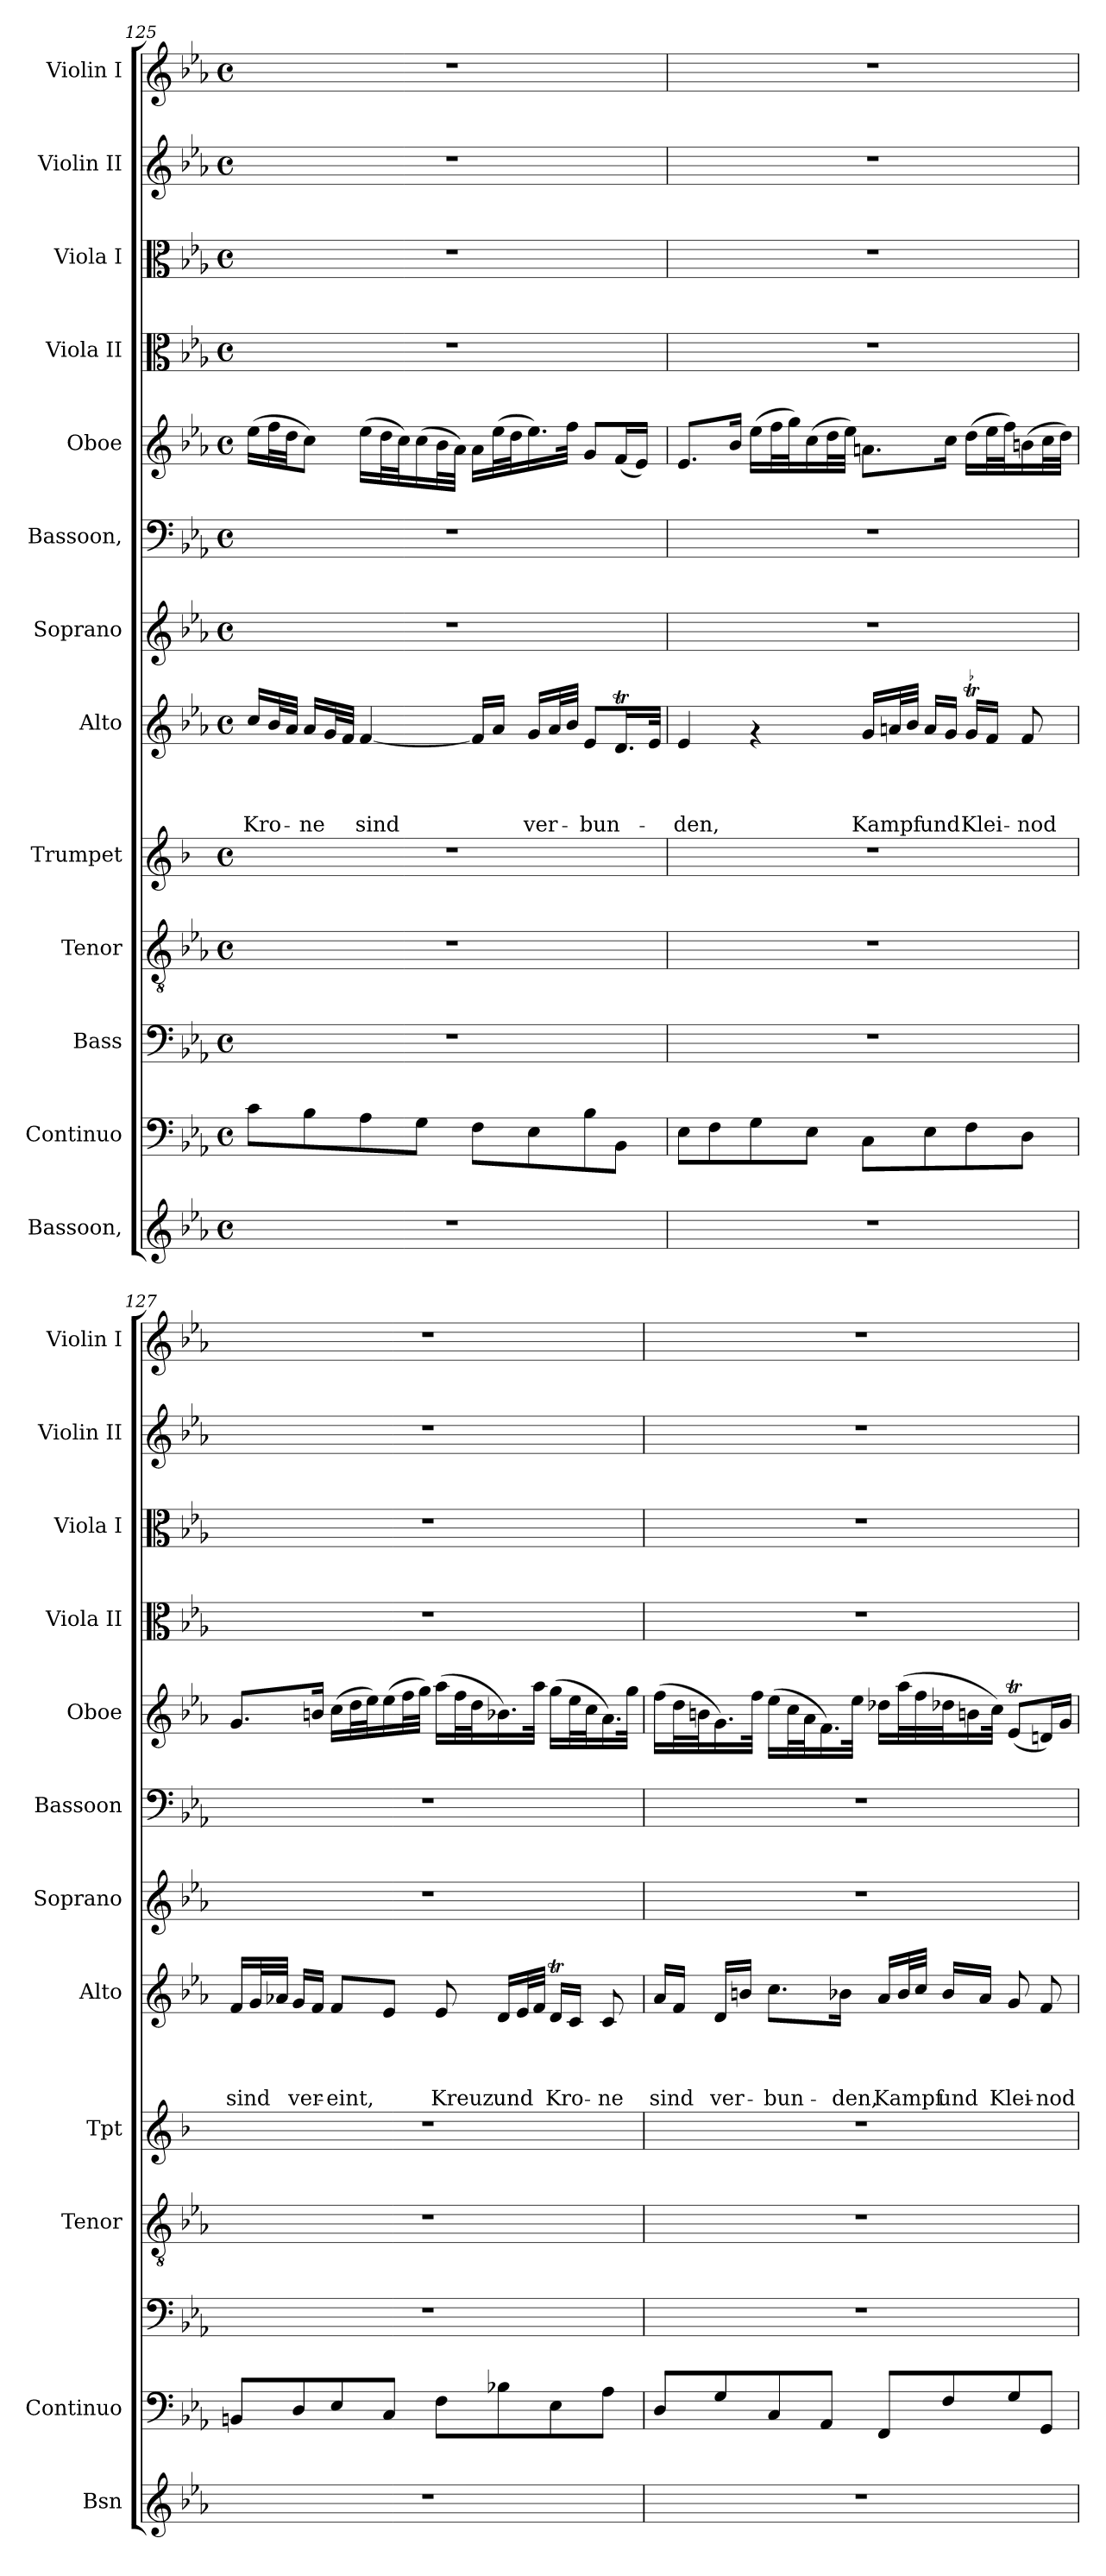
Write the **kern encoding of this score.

**kern	**kern	**kern	**kern	**kern	**kern	**text	**text	**text	**text	**kern	**kern	**kern	**kern	**kern	**kern	**kern
*part13	*part12	*part11	*part10	*part9	*part8	*part8	*part8	*part8	*part8	*part7	*part6	*part5	*part4	*part3	*part2	*part1
*staff13	*staff12	*staff11	*staff10	*staff9	*staff8	*staff8	*staff8	*staff8	*staff8	*staff7	*staff6	*staff5	*staff4	*staff3	*staff2	*staff1
*I"Bassoon,	*I"Continuo	*I"Bass	*I"Tenor	*I"Trumpet	*I"Alto	*	*	*	*	*I"Soprano	*I"Bassoon,	*I"Oboe	*I"Viola II	*I"Viola I	*I"Violin II	*I"Violin I
*I'Bsn	*I'Continuo	*	*I'Tenor	*I'Tpt	*I'Alto	*	*	*	*	*I'Soprano	*I'Bassoon	*I'Oboe	*I'Viola II	*I'Viola I	*I'Violin II	*I'Violin I
!!LO:LB:g=z
*clefG2	*clefF4	*clefF4	*clefGv2	*clefG2	*clefG2	*	*	*	*	*clefG2	*clefF4	*clefG2	*clefC3	*clefC3	*clefG2	*clefG2
*	*	*	*	*ITrd1c2	*	*	*	*	*	*	*	*	*	*	*	*
*k[b-e-a-]	*k[b-e-a-]	*k[b-e-a-]	*k[b-e-a-]	*k[b-e-a-]	*k[b-e-a-]	*	*	*	*	*k[b-e-a-]	*k[b-e-a-]	*k[b-e-a-]	*k[b-e-a-]	*k[b-e-a-]	*k[b-e-a-]	*k[b-e-a-]
*E-:	*E-:	*E-:	*E-:	*E-:	*E-:	*	*	*	*	*E-:	*E-:	*E-:	*E-:	*E-:	*E-:	*E-:
*M4/4	*M4/4	*M4/4	*M4/4	*M4/4	*M4/4	*	*	*	*	*M4/4	*M4/4	*M4/4	*M4/4	*M4/4	*M4/4	*M4/4
*met(c)	*met(c)	*met(c)	*met(c)	*met(c)	*met(c)	*	*	*	*	*met(c)	*met(c)	*met(c)	*met(c)	*met(c)	*met(c)	*met(c)
=125	=125	=125	=125	=125	=125	=125	=125	=125	=125	=125	=125	=125	=125	=125	=125	=125
!	!	!	!	!	!	!	!	!	!LO:LY:b	!	!	!	!	!	!	!
1r	8c\L	1r	1r	1r	16cc/LL	.	.	.	Kro-	1r	1r	(>16ee-\LL	1r	1r	1r	1r
.	.	.	.	.	32b-/L	.	.	.	.	.	.	32ff\L	.	.	.	.
.	.	.	.	.	32a-/JJJ	.	.	.	.	.	.	32dd\JJ	.	.	.	.
!	!	!	!	!	!	!	!	!	!LO:LY:b	!	!	!	!	!	!	!
.	8B-\	.	.	.	16a-/LL	.	.	.	-ne	.	.	8cc\J)	.	.	.	.
.	.	.	.	.	32g/L	.	.	.	.	.	.	.	.	.	.	.
.	.	.	.	.	32f/JJJ	.	.	.	.	.	.	.	.	.	.	.
!	!	!	!	!	!	!	!	!	!LO:LY:b	!	!	!	!	!	!	!
.	8A-\	.	.	.	[<4f/	.	.	.	sind	.	.	(>16ee-\LL	.	.	.	.
.	.	.	.	.	.	.	.	.	.	.	.	32dd\L	.	.	.	.
.	.	.	.	.	.	.	.	.	.	.	.	32cc\J)	.	.	.	.
.	8G\J	.	.	.	.	.	.	.	.	.	.	(>16cc\	.	.	.	.
.	.	.	.	.	.	.	.	.	.	.	.	32b-\L	.	.	.	.
.	.	.	.	.	.	.	.	.	.	.	.	32a-\JJJ)	.	.	.	.
.	8F\L	.	.	.	16f/LL]	.	.	.	.	.	.	16a-\LL	.	.	.	.
.	.	.	.	.	16a-/JJ	.	.	.	.	.	.	(>32ee-\L	.	.	.	.
.	.	.	.	.	.	.	.	.	.	.	.	32dd\J	.	.	.	.
!	!	!	!	!	!	!	!	!	!LO:LY:b	!	!	!	!	!	!	!
.	8E-\	.	.	.	16g/LL	.	.	.	ver-	.	.	16.ee-\)	.	.	.	.
.	.	.	.	.	32a-/L	.	.	.	.	.	.	.	.	.	.	.
.	.	.	.	.	32b-/JJJ	.	.	.	.	.	.	32ff\JJk	.	.	.	.
!	!	!	!	!	!	!	!	!	!LO:LY:b	!	!	!	!	!	!	!
.	8B-\	.	.	.	8e-/L	.	.	.	-bun-	.	.	8g/L	.	.	.	.
.	8BB-\J	.	.	.	16.dt/L	.	.	.	.	.	.	(<16f/L	.	.	.	.
.	.	.	.	.	.	.	.	.	.	.	.	16e-/JJ)	.	.	.	.
.	.	.	.	.	32e-/JJk	.	.	.	.	.	.	.	.	.	.	.
=126	=126	=126	=126	=126	=126	=126	=126	=126	=126	=126	=126	=126	=126	=126	=126	=126
!	!	!	!	!	!	!	!	!	!LO:LY:b	!	!	!	!	!	!	!
1r	8E-\L	1r	1r	1r	4e-/	.	.	.	-den,	1r	1r	8.e-/L	1r	1r	1r	1r
.	8F\	.	.	.	.	.	.	.	.	.	.	.	.	.	.	.
.	.	.	.	.	.	.	.	.	.	.	.	16b-/Jk	.	.	.	.
.	8G\	.	.	.	4rf	.	.	.	.	.	.	(>16ee-\LL	.	.	.	.
.	.	.	.	.	.	.	.	.	.	.	.	32ff\L	.	.	.	.
.	.	.	.	.	.	.	.	.	.	.	.	32gg\J)	.	.	.	.
.	8E-\J	.	.	.	.	.	.	.	.	.	.	(>16cc\	.	.	.	.
.	.	.	.	.	.	.	.	.	.	.	.	32dd\L	.	.	.	.
.	.	.	.	.	.	.	.	.	.	.	.	32ee-\JJJ)	.	.	.	.
!	!	!	!	!	!	!	!	!	!LO:LY:b	!	!	!	!	!	!	!
.	8C\L	.	.	.	16g/LL	.	.	.	Kampf	.	.	8.an\L	.	.	.	.
.	.	.	.	.	32an/L	.	.	.	.	.	.	.	.	.	.	.
.	.	.	.	.	32b-/JJJ	.	.	.	.	.	.	.	.	.	.	.
!	!	!	!	!	!	!	!	!	!LO:LY:b	!	!	!	!	!	!	!
.	8E-\	.	.	.	16a/LL	.	.	.	und	.	.	.	.	.	.	.
.	.	.	.	.	16g/JJ	.	.	.	.	.	.	16cc\Jk	.	.	.	.
!	!	!	!	!	!	!	!	!	!LO:LY:b	!	!	!	!	!	!	!
.	8F\	.	.	.	16gt/LL	.	.	.	Klei-	.	.	(>16dd\LL	.	.	.	.
.	.	.	.	.	16f/JJ	.	.	.	.	.	.	32ee-\L	.	.	.	.
.	.	.	.	.	.	.	.	.	.	.	.	32ff\J)	.	.	.	.
!	!	!	!	!	!	!	!	!	!LO:LY:b	!	!	!	!	!	!	!
.	8D\J	.	.	.	8f/	.	.	.	-nod	.	.	(>16bn\	.	.	.	.
.	.	.	.	.	.	.	.	.	.	.	.	32cc\L	.	.	.	.
.	.	.	.	.	.	.	.	.	.	.	.	32dd\JJJ)	.	.	.	.
!!LO:PB:g=z
=127	=127	=127	=127	=127	=127	=127	=127	=127	=127	=127	=127	=127	=127	=127	=127	=127
!	!	!	!	!	!	!	!	!	!LO:LY:b	!	!	!	!	!	!	!
1r	8BBn/L	1r	1r	1r	16f/LL	.	.	.	sind	1r	1r	8.g/L	1r	1r	1r	1r
.	.	.	.	.	32g/L	.	.	.	.	.	.	.	.	.	.	.
.	.	.	.	.	32a-X/JJJ	.	.	.	.	.	.	.	.	.	.	.
!	!	!	!	!	!	!	!	!	!LO:LY:b	!	!	!	!	!	!	!
.	8D/	.	.	.	16g/LL	.	.	.	ver-	.	.	.	.	.	.	.
.	.	.	.	.	16f/JJ	.	.	.	.	.	.	16bn/Jk	.	.	.	.
!	!	!	!	!	!	!	!	!	!LO:LY:b	!	!	!	!	!	!	!
.	8E-/	.	.	.	8f/L	.	.	.	-eint,	.	.	(>16cc\LL	.	.	.	.
.	.	.	.	.	.	.	.	.	.	.	.	32dd\L	.	.	.	.
.	.	.	.	.	.	.	.	.	.	.	.	32ee-\J)	.	.	.	.
.	8C/J	.	.	.	8e-/J	.	.	.	.	.	.	(>16ee-\	.	.	.	.
.	.	.	.	.	.	.	.	.	.	.	.	32ff\L	.	.	.	.
.	.	.	.	.	.	.	.	.	.	.	.	32gg\JJJ)	.	.	.	.
!	!	!	!	!	!	!	!	!	!LO:LY:b	!	!	!	!	!	!	!
.	8F\L	.	.	.	8e-/	.	.	.	Kreuz	.	.	(>16aa-\LL	.	.	.	.
.	.	.	.	.	.	.	.	.	.	.	.	32ff\L	.	.	.	.
.	.	.	.	.	.	.	.	.	.	.	.	32dd\J	.	.	.	.
!	!	!	!	!	!	!	!	!	!LO:LY:b	!	!	!	!	!	!	!
.	8B-X\	.	.	.	16d/LL	.	.	.	und	.	.	16.b-X\)	.	.	.	.
.	.	.	.	.	32e-/L	.	.	.	.	.	.	.	.	.	.	.
.	.	.	.	.	32f/JJJ	.	.	.	.	.	.	32aa-\JJk	.	.	.	.
!	!	!	!	!	!	!	!	!	!LO:LY:b	!	!	!	!	!	!	!
.	8E-\	.	.	.	16dt/LL	.	.	.	Kro-	.	.	(>16gg\LL	.	.	.	.
.	.	.	.	.	16c/JJ	.	.	.	.	.	.	32ee-\L	.	.	.	.
.	.	.	.	.	.	.	.	.	.	.	.	32cc\J	.	.	.	.
!	!	!	!	!	!	!	!	!	!LO:LY:b	!	!	!	!	!	!	!
.	8A-\J	.	.	.	8c/	.	.	.	-ne	.	.	16.a-\)	.	.	.	.
.	.	.	.	.	.	.	.	.	.	.	.	32gg\JJk	.	.	.	.
=128	=128	=128	=128	=128	=128	=128	=128	=128	=128	=128	=128	=128	=128	=128	=128	=128
!	!	!	!	!	!	!	!	!	!LO:LY:b	!	!	!	!	!	!	!
1r	8D/L	1r	1r	1r	16a-/LL	.	.	.	sind	1r	1r	(>16ff\LL	1r	1r	1r	1r
.	.	.	.	.	16f/JJ	.	.	.	.	.	.	32dd\L	.	.	.	.
.	.	.	.	.	.	.	.	.	.	.	.	32bn\J	.	.	.	.
!	!	!	!	!	!	!	!	!	!LO:LY:b	!	!	!	!	!	!	!
.	8G/	.	.	.	16d/LL	.	.	.	ver-	.	.	16.g\)	.	.	.	.
.	.	.	.	.	16bn/JJ	.	.	.	.	.	.	.	.	.	.	.
.	.	.	.	.	.	.	.	.	.	.	.	32ff\JJk	.	.	.	.
!	!	!	!	!	!	!	!	!	!LO:LY:b	!	!	!	!	!	!	!
.	8C/	.	.	.	8.cc\L	.	.	.	-bun-	.	.	(>16ee-\LL	.	.	.	.
.	.	.	.	.	.	.	.	.	.	.	.	32cc\L	.	.	.	.
.	.	.	.	.	.	.	.	.	.	.	.	32a-\J	.	.	.	.
.	8AA-/J	.	.	.	.	.	.	.	.	.	.	16.f\)	.	.	.	.
!	!	!	!	!	!	!	!	!	!LO:LY:b	!	!	!	!	!	!	!
.	.	.	.	.	16b-X\Jk	.	.	.	-den,	.	.	.	.	.	.	.
.	.	.	.	.	.	.	.	.	.	.	.	32ee-\JJk	.	.	.	.
!	!	!	!	!	!	!	!	!	!LO:LY:b	!	!	!	!	!	!	!
.	8FF/L	.	.	.	16a-/LL	.	.	.	Kampf	.	.	16dd-X\LL	.	.	.	.
.	.	.	.	.	32b-/L	.	.	.	.	.	.	(>32aa-\L	.	.	.	.
.	.	.	.	.	32cc/JJJ	.	.	.	.	.	.	32ff\	.	.	.	.
!	!	!	!	!	!	!	!	!	!LO:LY:b	!	!	!	!	!	!	!
.	8F/	.	.	.	16b-/LL	.	.	.	und	.	.	32dd-X\J	.	.	.	.
.	.	.	.	.	.	.	.	.	.	.	.	16bn\	.	.	.	.
.	.	.	.	.	16a-/JJ	.	.	.	.	.	.	.	.	.	.	.
.	.	.	.	.	.	.	.	.	.	.	.	32cc\JJk)	.	.	.	.
!	!	!	!	!	!	!	!	!	!LO:LY:b	!	!	!	!	!	!	!
.	8G/	.	.	.	8g/	.	.	.	Klei-	.	.	(<8e-T/L	.	.	.	.
!	!	!	!	!	!	!	!	!	!LO:LY:b	!	!	!	!	!	!	!
.	8GG/J	.	.	.	8f/	.	.	.	-nod	.	.	16dn/L)	.	.	.	.
.	.	.	.	.	.	.	.	.	.	.	.	16g/JJ	.	.	.	.
=	=	=	=	=	=	=	=	=	=	=	=	=	=	=	=	=
*-	*-	*-	*-	*-	*-	*-	*-	*-	*-	*-	*-	*-	*-	*-	*-	*-
